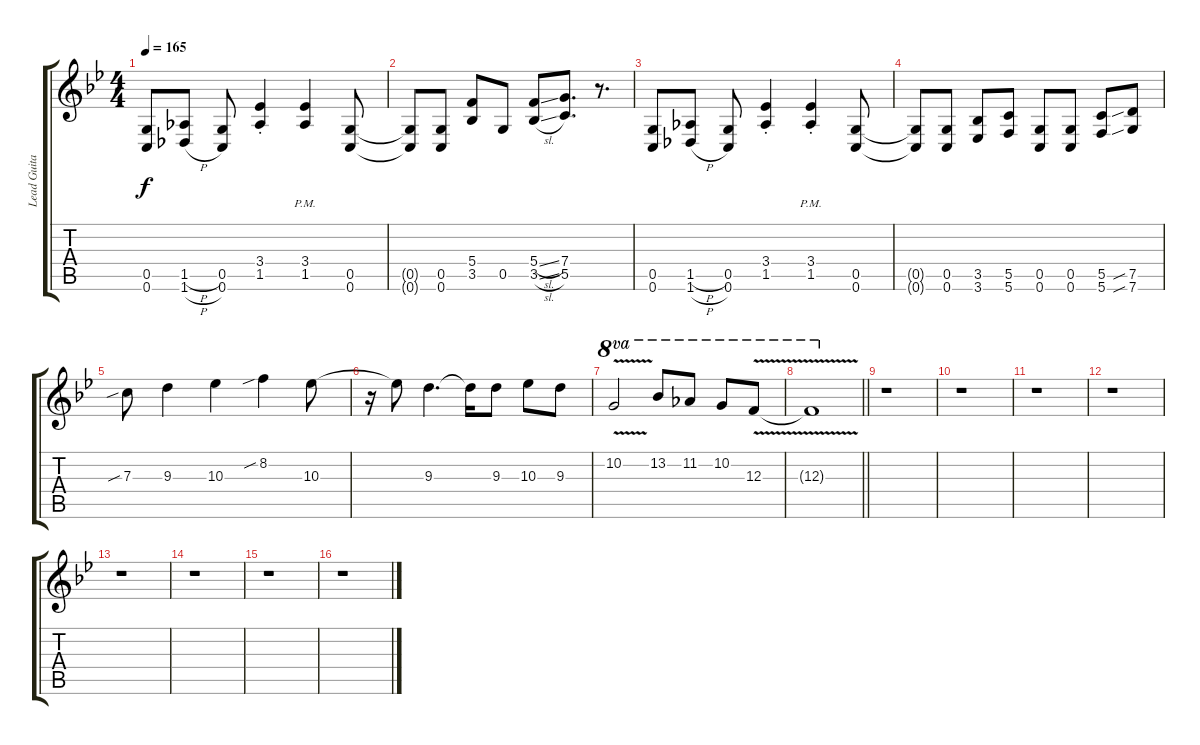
\track ("Lead Guitar" "Lead Guita") {instrument distortionguitar}
\staff {score tabs}
\tuning (D4 A3 F3 C3 G2 C2) {hide}
\ts (4 4)
\tempo 165
\clef g2
\ks bb
(0.5 0.6).8{dy f instrument distortionguitar} (1.5{h} 1.6{h}).8 (0.5 0.6).8 (3.4{st} 1.5{st}).4 (3.4{pm} 1.5{pm}).4 (0.5 0.6).8 |
(0.5{t} 0.6{t}).8 (0.5 0.6).8 (5.4 3.5).8 0.5.8 (5.4{sl} 3.5{sl}).8 (7.4 5.5).8{d} r.8{d} |
(0.5 0.6).8 (1.5{h} 1.6{h}).8 (0.5 0.6).8 (3.4{st} 1.5{st}).4 (3.4{pm st} 1.5{pm st}).4 (0.5 0.6).8 |
(0.5{t} 0.6{t}).8 (0.5 0.6).8 (3.5 3.6).8 (5.5 5.6).8 (0.5 0.6).8 (0.5 0.6).8 (5.5 5.6).8 (7.5{sib} 7.6{sib}).8 |
7.3{sib}.8 9.3.4 10.3.4 8.2{sib}.4 10.3.8 |
r.16 10.3{t}.8 9.3.4{d} 9.3{t}.16 9.3.8 10.3.8 9.3.8 |
10.2{v}.2{ot 8va} 13.2.8{ot 8va} 11.2.8{ot 8va} 10.2.8{ot 8va} 12.3{v}.8{ot 8va} |
\barLineRight lightlight
12.3{v t}.1{ot 8va} |
r.1 |
r.1 |
r.1 |
r.1 |
r.1 |
r.1 |
r.1 |
r.1
